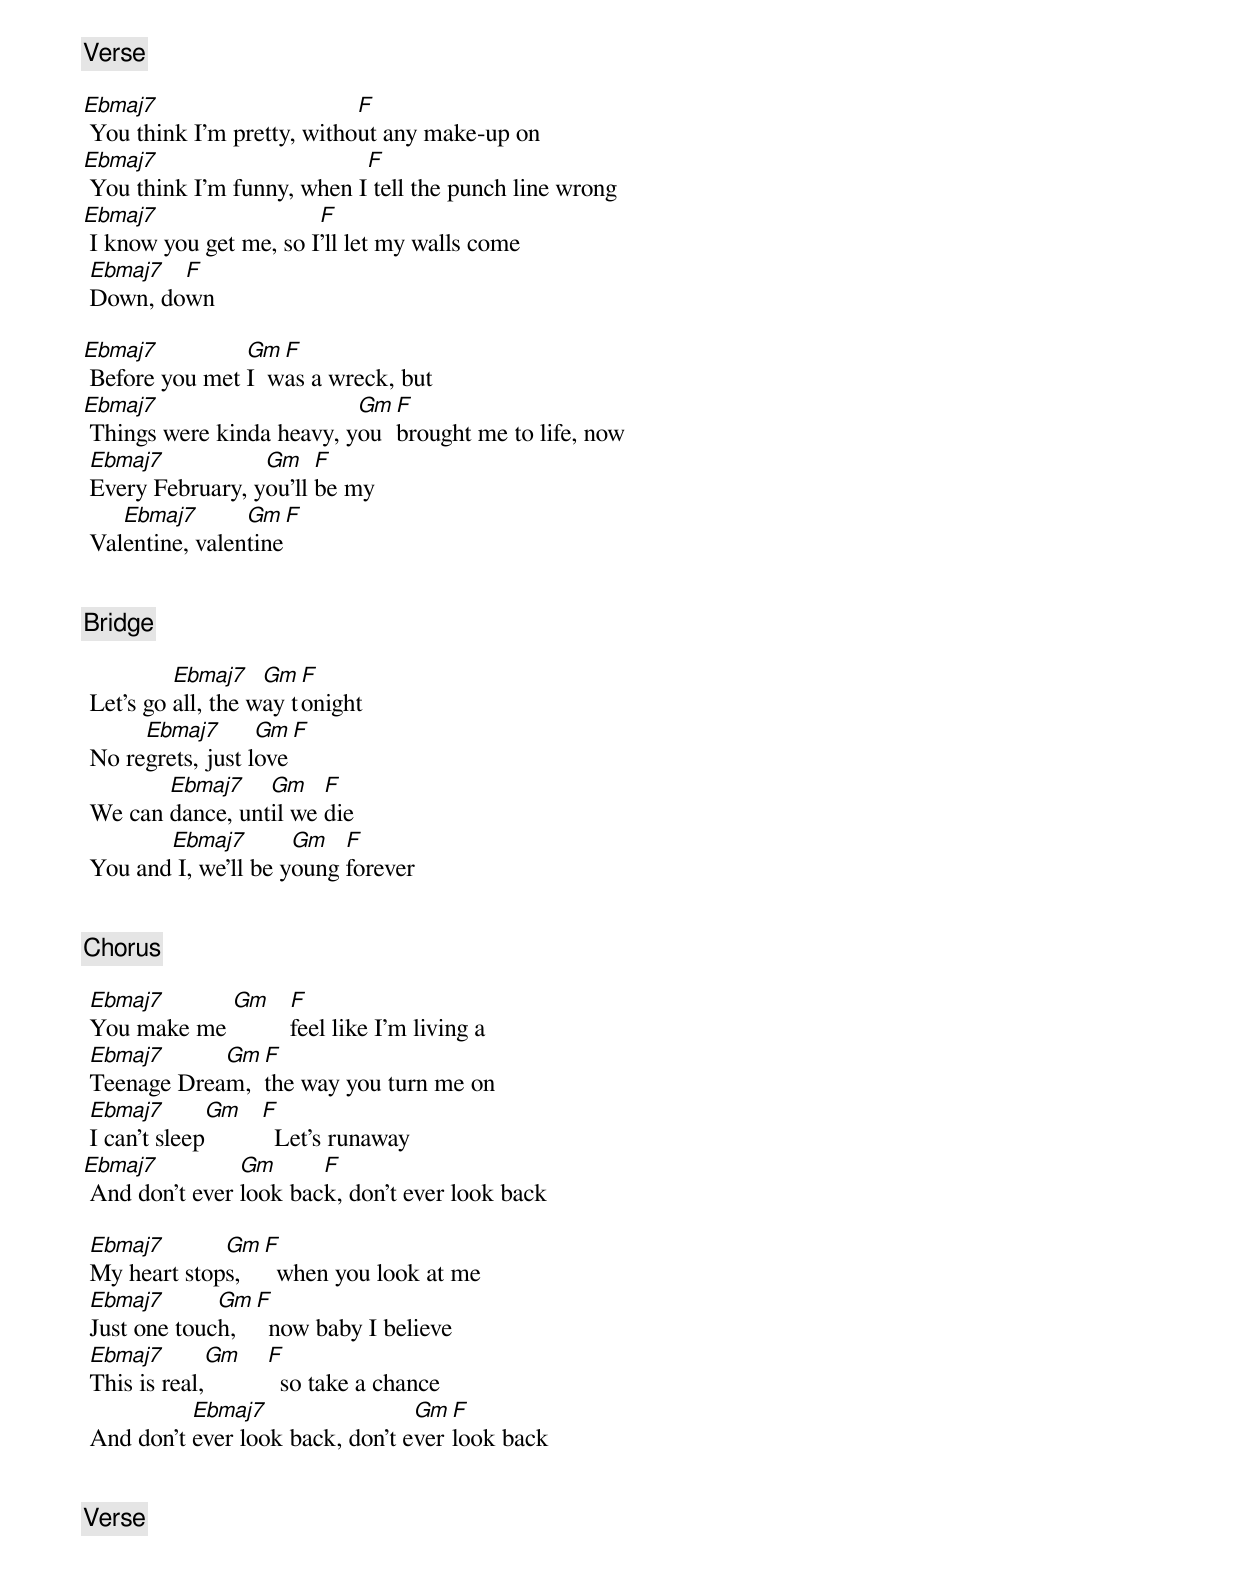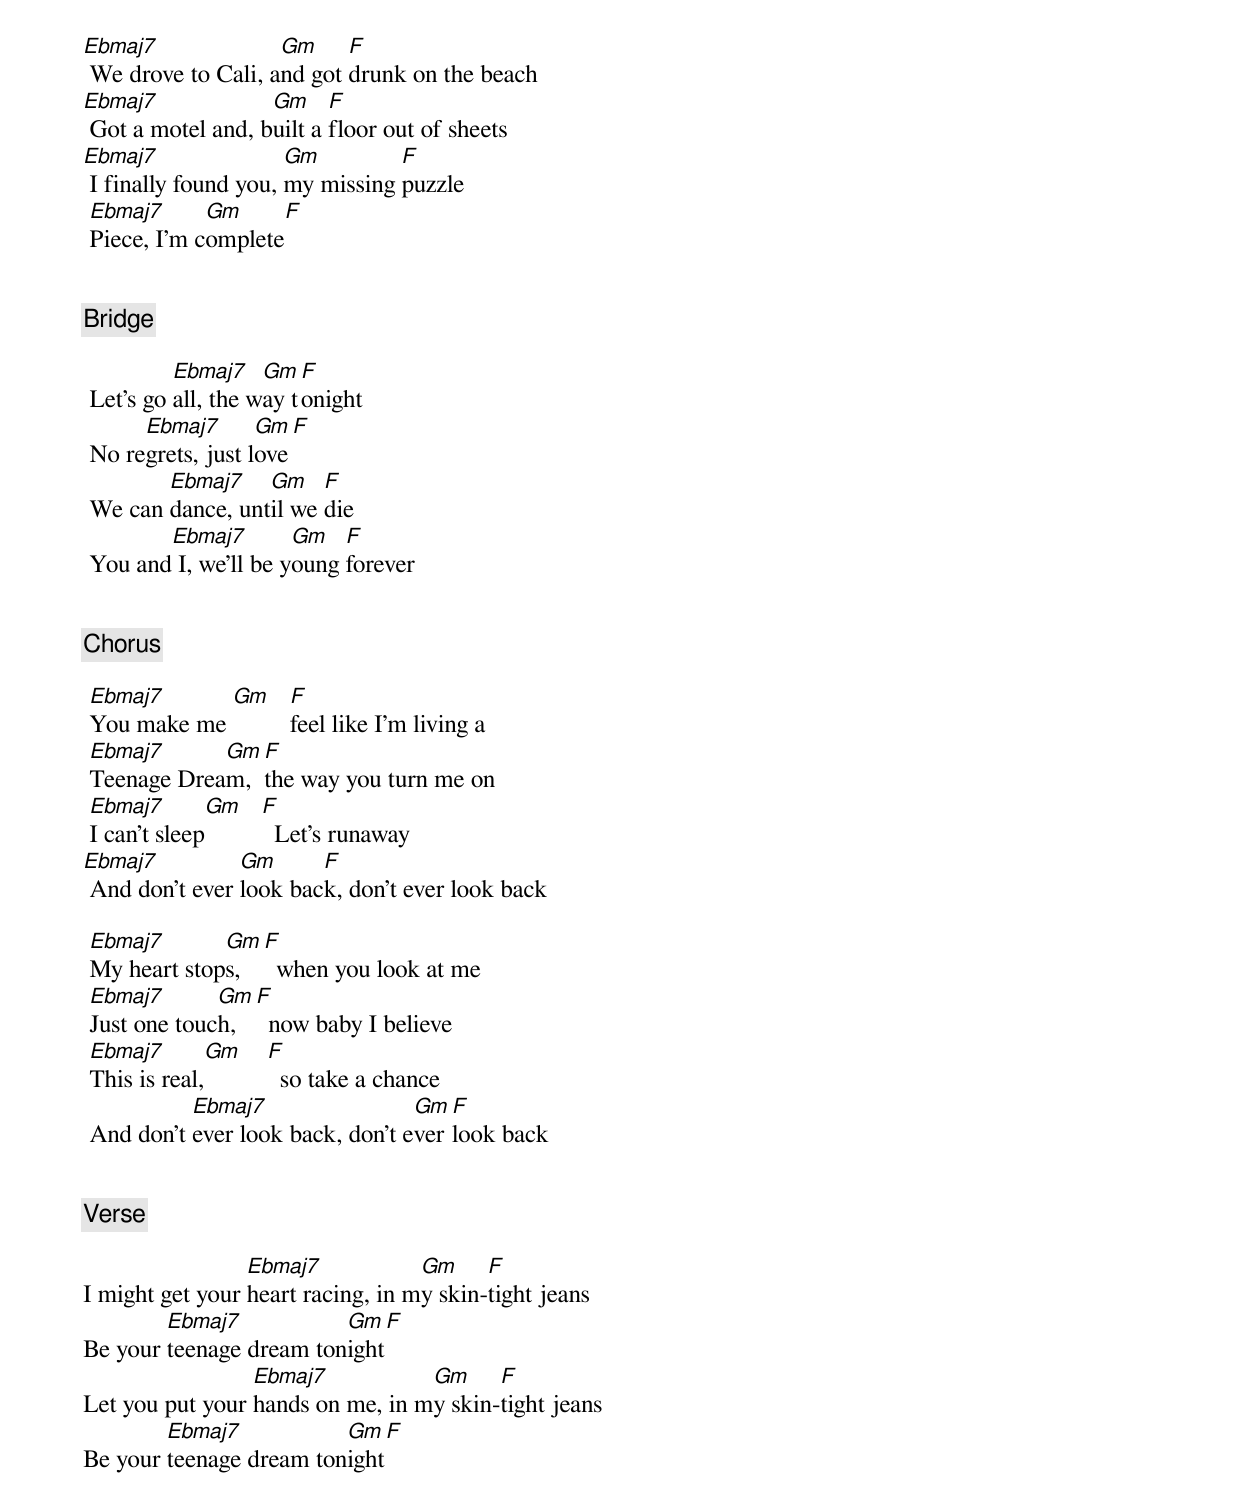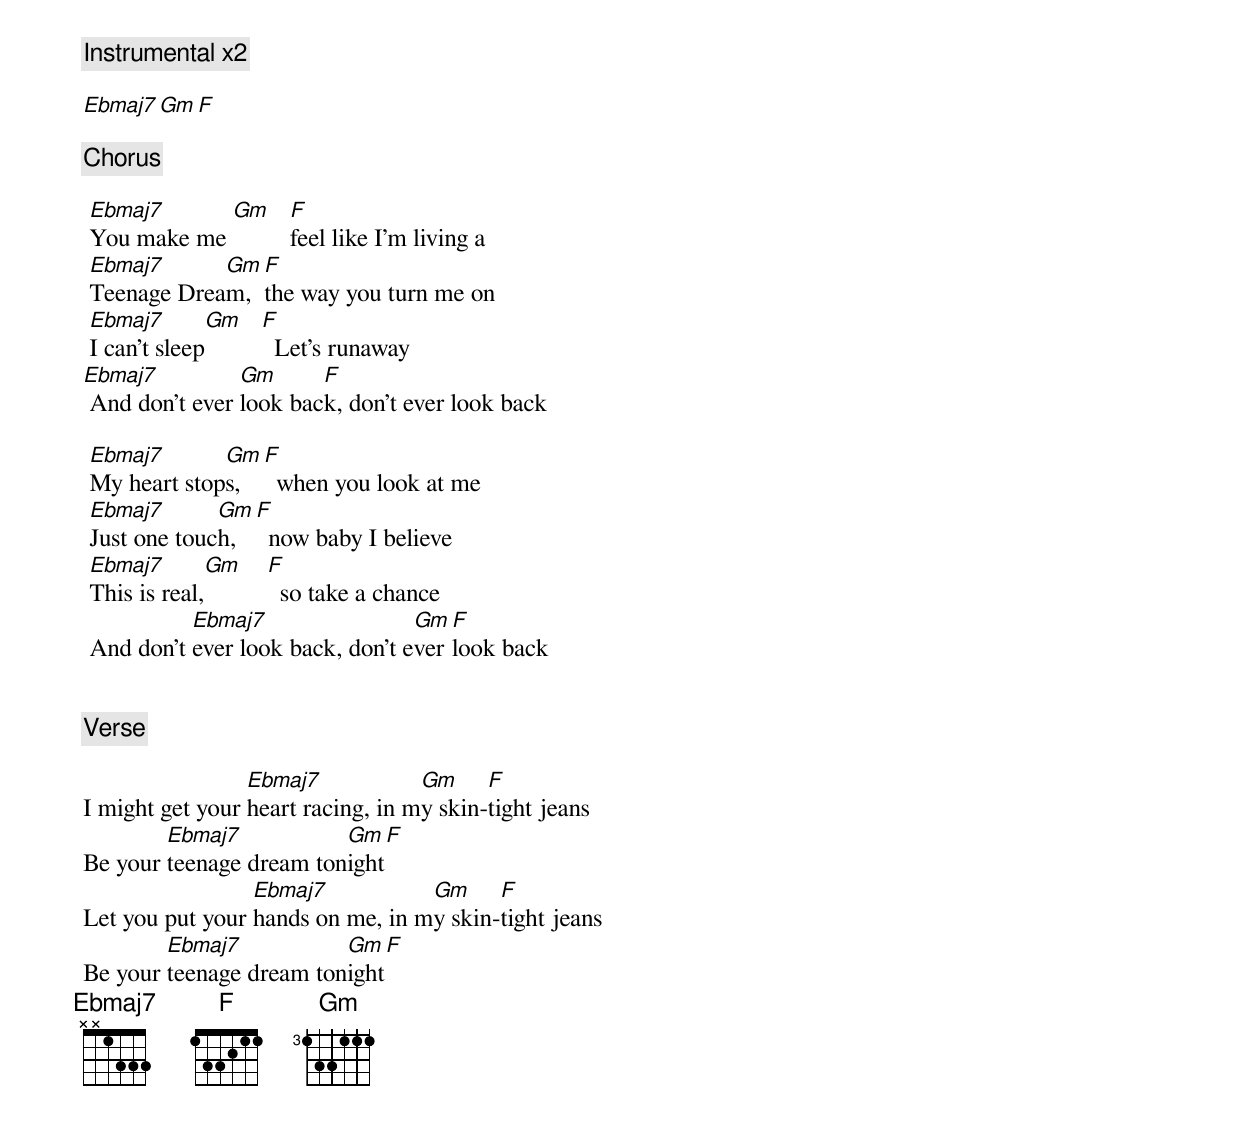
[Verse]

Ebmaj7                      F
 You think I'm pretty, without any make-up on
Ebmaj7                      F
 You think I'm funny, when I tell the punch line wrong
Ebmaj7                  F
 I know you get me, so I'll let my walls come
 Ebmaj7  F
 Down, down

Ebmaj7          Gm  F
 Before you met I  was a wreck, but
Ebmaj7                     Gm  F
 Things were kinda heavy, you  brought me to life, now
 Ebmaj7           Gm    F
 Every February, you'll be my
    Ebmaj7       Gm   F
 Valentine, valentine


[Bridge]

          Ebmaj7    Gm  F
 Let's go all, the way tonight
      Ebmaj7       Gm   F
 No regrets, just love
        Ebmaj7    Gm    F
 We can dance, until we die
        Ebmaj7        Gm   F
 You and I, we'll be young forever


[Chorus]

 Ebmaj7      Gm F
 You make me    feel like I'm living a
 Ebmaj7      Gm  F
 Teenage Dream,  the way you turn me on
 Ebmaj7       Gm F
 I can't sleep     Let's runaway
Ebmaj7          Gm      F
 And don't ever look back, don't ever look back

 Ebmaj7       Gm  F
 My heart stops,    when you look at me
 Ebmaj7       Gm  F
 Just one touch,    now baby I believe
 Ebmaj7       Gm  F
 This is real,      so take a chance
           Ebmaj7                 Gm  F
 And don't ever look back, don't ever look back


[Verse]

Ebmaj7              Gm     F
 We drove to Cali, and got drunk on the beach
Ebmaj7             Gm     F
 Got a motel and, built a floor out of sheets
Ebmaj7                Gm         F
 I finally found you, my missing puzzle
 Ebmaj7      Gm      F
 Piece, I'm complete


[Bridge]

          Ebmaj7    Gm  F
 Let's go all, the way tonight
      Ebmaj7       Gm   F
 No regrets, just love
        Ebmaj7    Gm    F
 We can dance, until we die
        Ebmaj7        Gm   F
 You and I, we'll be young forever


[Chorus]

 Ebmaj7      Gm F
 You make me    feel like I'm living a
 Ebmaj7      Gm  F
 Teenage Dream,  the way you turn me on
 Ebmaj7       Gm F
 I can't sleep     Let's runaway
Ebmaj7          Gm      F
 And don't ever look back, don't ever look back

 Ebmaj7       Gm  F
 My heart stops,    when you look at me
 Ebmaj7       Gm  F
 Just one touch,    now baby I believe
 Ebmaj7       Gm  F
 This is real,      so take a chance
           Ebmaj7                 Gm  F
 And don't ever look back, don't ever look back


[Verse]

                 Ebmaj7            Gm     F
I might get your heart racing, in my skin-tight jeans
        Ebmaj7           Gm  F
Be your teenage dream tonight
                 Ebmaj7           Gm     F
Let you put your hands on me, in my skin-tight jeans
        Ebmaj7           Gm  F
Be your teenage dream tonight


[Instrumental x2]

Ebmaj7   Gm F

[Chorus]

 Ebmaj7      Gm F
 You make me    feel like I'm living a
 Ebmaj7      Gm  F
 Teenage Dream,  the way you turn me on
 Ebmaj7       Gm F
 I can't sleep     Let's runaway
Ebmaj7          Gm      F
 And don't ever look back, don't ever look back

 Ebmaj7       Gm  F
 My heart stops,    when you look at me
 Ebmaj7       Gm  F
 Just one touch,    now baby I believe
 Ebmaj7       Gm  F
 This is real,      so take a chance
           Ebmaj7                 Gm  F
 And don't ever look back, don't ever look back


[Verse]

                 Ebmaj7            Gm     F
I might get your heart racing, in my skin-tight jeans
        Ebmaj7           Gm  F
Be your teenage dream tonight
                 Ebmaj7           Gm     F
Let you put your hands on me, in my skin-tight jeans
        Ebmaj7           Gm  F
Be your teenage dream tonight
